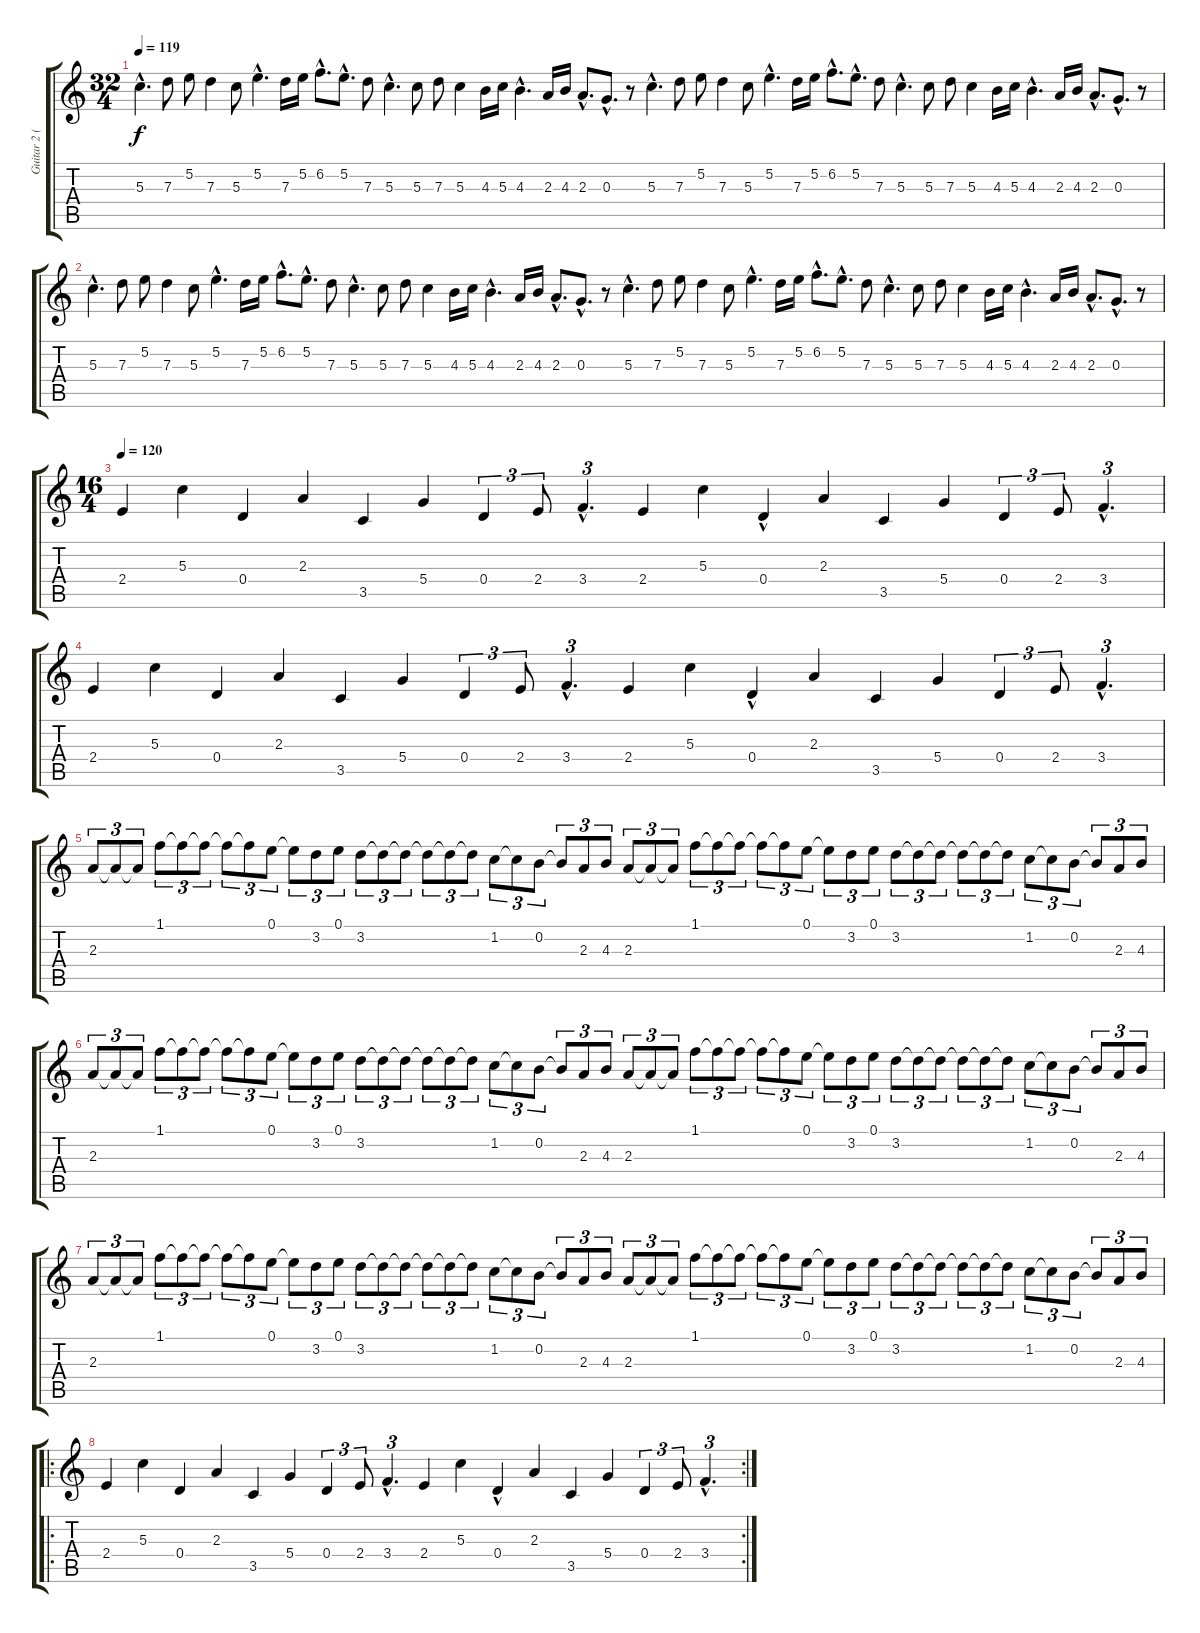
\track ("Guitar 2 (Rhythm, Lead)" "Guitar 2 (") {instrument distortionguitar}
\staff {score tabs}
\tuning (E4 B3 G3 D3 A2 E2) {hide}
\ts (32 4)
\tempo 119
\clef g2
\ks c
5.3{hac}.4{d dy f volume 16 balance 12} 7.3.8 5.2.8 7.3.4 5.3.8 5.2{hac}.4{d} 7.3.16 5.2.16 6.2{hac}.8{d} 5.2{hac}.8{d} 7.3.8 5.3{hac}.4{d} 5.3.8 7.3.8 5.3.4 4.3.16 5.3.16 4.3{hac}.4{d} 2.3.16 4.3.16 2.3{hac}.8{d} 0.3{hac}.8{d} r.8 5.3{hac}.4{d} 7.3.8 5.2.8 7.3.4 5.3.8 5.2{hac}.4{d} 7.3.16 5.2.16 6.2{hac}.8{d} 5.2{hac}.8{d} 7.3.8 5.3{hac}.4{d} 5.3.8 7.3.8 5.3.4 4.3.16 5.3.16 4.3{hac}.4{d} 2.3.16 4.3.16 2.3{hac}.8{d} 0.3{hac}.8{d} r.8 |
5.3{hac}.4{d balance 12} 7.3.8 5.2.8 7.3.4 5.3.8 5.2{hac}.4{d} 7.3.16 5.2.16 6.2{hac}.8{d} 5.2{hac}.8{d} 7.3.8 5.3{hac}.4{d} 5.3.8 7.3.8 5.3.4 4.3.16 5.3.16 4.3{hac}.4{d} 2.3.16 4.3.16 2.3{hac}.8{d} 0.3{hac}.8{d} r.8 5.3{hac}.4{d} 7.3.8 5.2.8 7.3.4 5.3.8 5.2{hac}.4{d} 7.3.16 5.2.16 6.2{hac}.8{d} 5.2{hac}.8{d} 7.3.8 5.3{hac}.4{d} 5.3.8 7.3.8 5.3.4 4.3.16 5.3.16 4.3{hac}.4{d} 2.3.16 4.3.16 2.3{hac}.8{d} 0.3{hac}.8{d} r.8 |
\ts (16 4)
\tempo 120
2.4.4 5.3.4 0.4.4 2.3.4 3.5.4 5.4.4 0.4.4{tu (3 2)} 2.4.8{tu (3 2)} 3.4{hac}.4{d tu (3 2)} 2.4.4 5.3.4 0.4{hac}.4 2.3.4 3.5.4 5.4.4 0.4.4{tu (3 2)} 2.4.8{tu (3 2)} 3.4{hac}.4{d tu (3 2)} |
2.4.4 5.3.4 0.4.4 2.3.4 3.5.4 5.4.4 0.4.4{tu (3 2)} 2.4.8{tu (3 2)} 3.4{hac}.4{d tu (3 2)} 2.4.4 5.3.4 0.4{hac}.4 2.3.4 3.5.4 5.4.4 0.4.4{tu (3 2)} 2.4.8{tu (3 2)} 3.4{hac}.4{d tu (3 2)} |
2.3.8{tu (3 2)} 2.3{t}.8{tu (3 2)} 2.3{t}.8{tu (3 2)} 1.1.8{tu (3 2)} 1.1{t}.8{tu (3 2)} 1.1{t}.8{tu (3 2)} 1.1{t}.8{tu (3 2)} 1.1{t}.8{tu (3 2)} 0.1.8{tu (3 2)} 0.1{t}.8{tu (3 2)} 3.2.8{tu (3 2)} 0.1.8{tu (3 2)} 3.2.8{tu (3 2)} 3.2{t}.8{tu (3 2)} 3.2{t}.8{tu (3 2)} 3.2{t}.8{tu (3 2)} 3.2{t}.8{tu (3 2)} 3.2{t}.8{tu (3 2)} 1.2.8{tu (3 2)} 1.2{t}.8{tu (3 2)} 0.2.8{tu (3 2)} 0.2{t}.8{tu (3 2)} 2.3.8{tu (3 2)} 4.3.8{tu (3 2)} 2.3.8{tu (3 2)} 2.3{t}.8{tu (3 2)} 2.3{t}.8{tu (3 2)} 1.1.8{tu (3 2)} 1.1{t}.8{tu (3 2)} 1.1{t}.8{tu (3 2)} 1.1{t}.8{tu (3 2)} 1.1{t}.8{tu (3 2)} 0.1.8{tu (3 2)} 0.1{t}.8{tu (3 2)} 3.2.8{tu (3 2)} 0.1.8{tu (3 2)} 3.2.8{tu (3 2)} 3.2{t}.8{tu (3 2)} 3.2{t}.8{tu (3 2)} 3.2{t}.8{tu (3 2)} 3.2{t}.8{tu (3 2)} 3.2{t}.8{tu (3 2)} 1.2.8{tu (3 2)} 1.2{t}.8{tu (3 2)} 0.2.8{tu (3 2)} 0.2{t}.8{tu (3 2)} 2.3.8{tu (3 2)} 4.3.8{tu (3 2)} |
2.3.8{tu (3 2)} 2.3{t}.8{tu (3 2)} 2.3{t}.8{tu (3 2)} 1.1.8{tu (3 2)} 1.1{t}.8{tu (3 2)} 1.1{t}.8{tu (3 2)} 1.1{t}.8{tu (3 2)} 1.1{t}.8{tu (3 2)} 0.1.8{tu (3 2)} 0.1{t}.8{tu (3 2)} 3.2.8{tu (3 2)} 0.1.8{tu (3 2)} 3.2.8{tu (3 2)} 3.2{t}.8{tu (3 2)} 3.2{t}.8{tu (3 2)} 3.2{t}.8{tu (3 2)} 3.2{t}.8{tu (3 2)} 3.2{t}.8{tu (3 2)} 1.2.8{tu (3 2)} 1.2{t}.8{tu (3 2)} 0.2.8{tu (3 2)} 0.2{t}.8{tu (3 2)} 2.3.8{tu (3 2)} 4.3.8{tu (3 2)} 2.3.8{tu (3 2)} 2.3{t}.8{tu (3 2)} 2.3{t}.8{tu (3 2)} 1.1.8{tu (3 2)} 1.1{t}.8{tu (3 2)} 1.1{t}.8{tu (3 2)} 1.1{t}.8{tu (3 2)} 1.1{t}.8{tu (3 2)} 0.1.8{tu (3 2)} 0.1{t}.8{tu (3 2)} 3.2.8{tu (3 2)} 0.1.8{tu (3 2)} 3.2.8{tu (3 2)} 3.2{t}.8{tu (3 2)} 3.2{t}.8{tu (3 2)} 3.2{t}.8{tu (3 2)} 3.2{t}.8{tu (3 2)} 3.2{t}.8{tu (3 2)} 1.2.8{tu (3 2)} 1.2{t}.8{tu (3 2)} 0.2.8{tu (3 2)} 0.2{t}.8{tu (3 2)} 2.3.8{tu (3 2)} 4.3.8{tu (3 2)} |
2.3.8{tu (3 2)} 2.3{t}.8{tu (3 2)} 2.3{t}.8{tu (3 2)} 1.1.8{tu (3 2)} 1.1{t}.8{tu (3 2)} 1.1{t}.8{tu (3 2)} 1.1{t}.8{tu (3 2)} 1.1{t}.8{tu (3 2)} 0.1.8{tu (3 2)} 0.1{t}.8{tu (3 2)} 3.2.8{tu (3 2)} 0.1.8{tu (3 2)} 3.2.8{tu (3 2)} 3.2{t}.8{tu (3 2)} 3.2{t}.8{tu (3 2)} 3.2{t}.8{tu (3 2)} 3.2{t}.8{tu (3 2)} 3.2{t}.8{tu (3 2)} 1.2.8{tu (3 2)} 1.2{t}.8{tu (3 2)} 0.2.8{tu (3 2)} 0.2{t}.8{tu (3 2)} 2.3.8{tu (3 2)} 4.3.8{tu (3 2)} 2.3.8{tu (3 2)} 2.3{t}.8{tu (3 2)} 2.3{t}.8{tu (3 2)} 1.1.8{tu (3 2)} 1.1{t}.8{tu (3 2)} 1.1{t}.8{tu (3 2)} 1.1{t}.8{tu (3 2)} 1.1{t}.8{tu (3 2)} 0.1.8{tu (3 2)} 0.1{t}.8{tu (3 2)} 3.2.8{tu (3 2)} 0.1.8{tu (3 2)} 3.2.8{tu (3 2)} 3.2{t}.8{tu (3 2)} 3.2{t}.8{tu (3 2)} 3.2{t}.8{tu (3 2)} 3.2{t}.8{tu (3 2)} 3.2{t}.8{tu (3 2)} 1.2.8{tu (3 2)} 1.2{t}.8{tu (3 2)} 0.2.8{tu (3 2)} 0.2{t}.8{tu (3 2)} 2.3.8{tu (3 2)} 4.3.8{tu (3 2)} |
\ro
\rc 2
2.4.4 5.3.4 0.4.4 2.3.4 3.5.4 5.4.4 0.4.4{tu (3 2)} 2.4.8{tu (3 2)} 3.4{hac}.4{d tu (3 2)} 2.4.4 5.3.4 0.4{hac}.4 2.3.4 3.5.4 5.4.4 0.4.4{tu (3 2)} 2.4.8{tu (3 2)} 3.4{hac}.4{d tu (3 2)}
